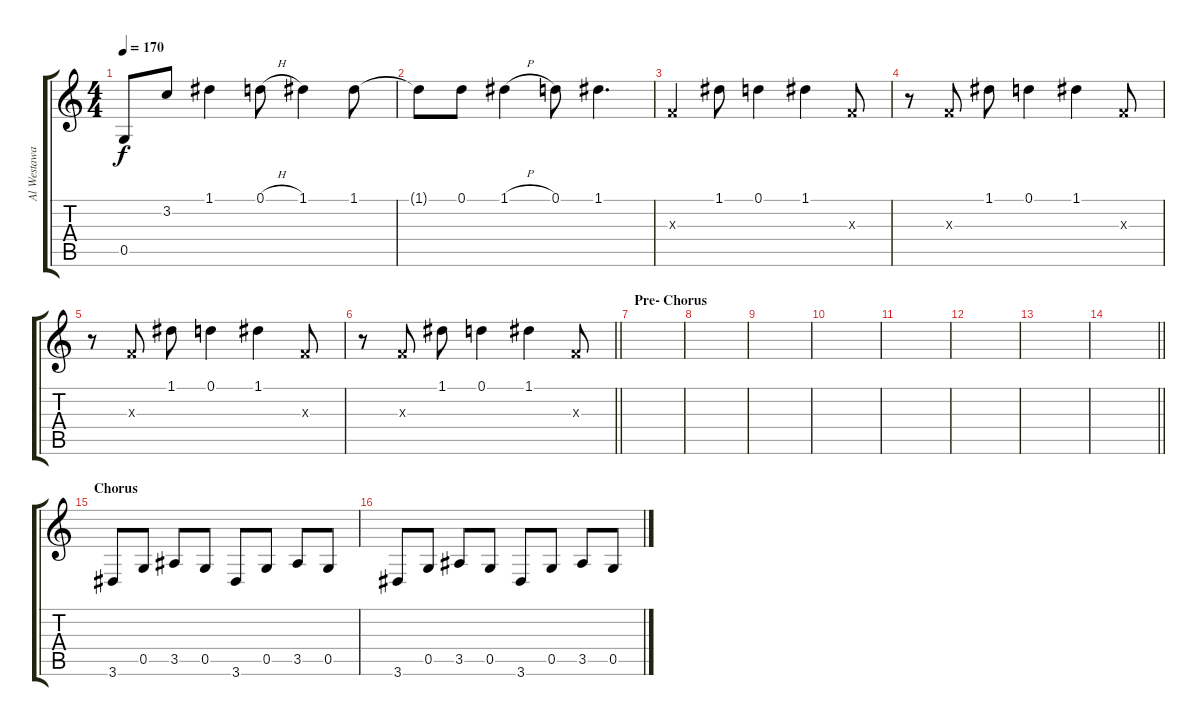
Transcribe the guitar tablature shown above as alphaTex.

\track ("Al Westaway" "Al Westawa") {instrument overdrivenguitar}
\staff {score tabs}
\tuning (D4 A3 F3 C3 G2 C2) {hide}
\ts (4 4)
\tempo 170
\clef g2
\ks c
0.5.8{dy f} 3.2.8 1.1.4 0.1{h}.8 1.1.4 1.1.8 |
1.1{t}.8 0.1.8 1.1{h}.4 0.1.8 1.1.4{d} |
0.3{x}.4 1.1.8 0.1.4 1.1.4 0.3{x}.8 |
r.8 0.3{x}.8 1.1.8 0.1.4 1.1.4 0.3{x}.8 |
r.8 0.3{x}.8 1.1.8 0.1.4 1.1.4 0.3{x}.8 |
\barLineRight lightlight
r.8 0.3{x}.8 1.1.8 0.1.4 1.1.4 0.3{x}.8 |
\section ("" "Pre- Chorus")
|
|
|
|
|
|
|
\barLineRight lightlight
|
\section ("" "Chorus")
3.6.8 0.5.8 3.5.8 0.5.8 3.6.8 0.5.8 3.5.8 0.5.8 |
3.6.8 0.5.8 3.5.8 0.5.8 3.6.8 0.5.8 3.5.8 0.5.8
